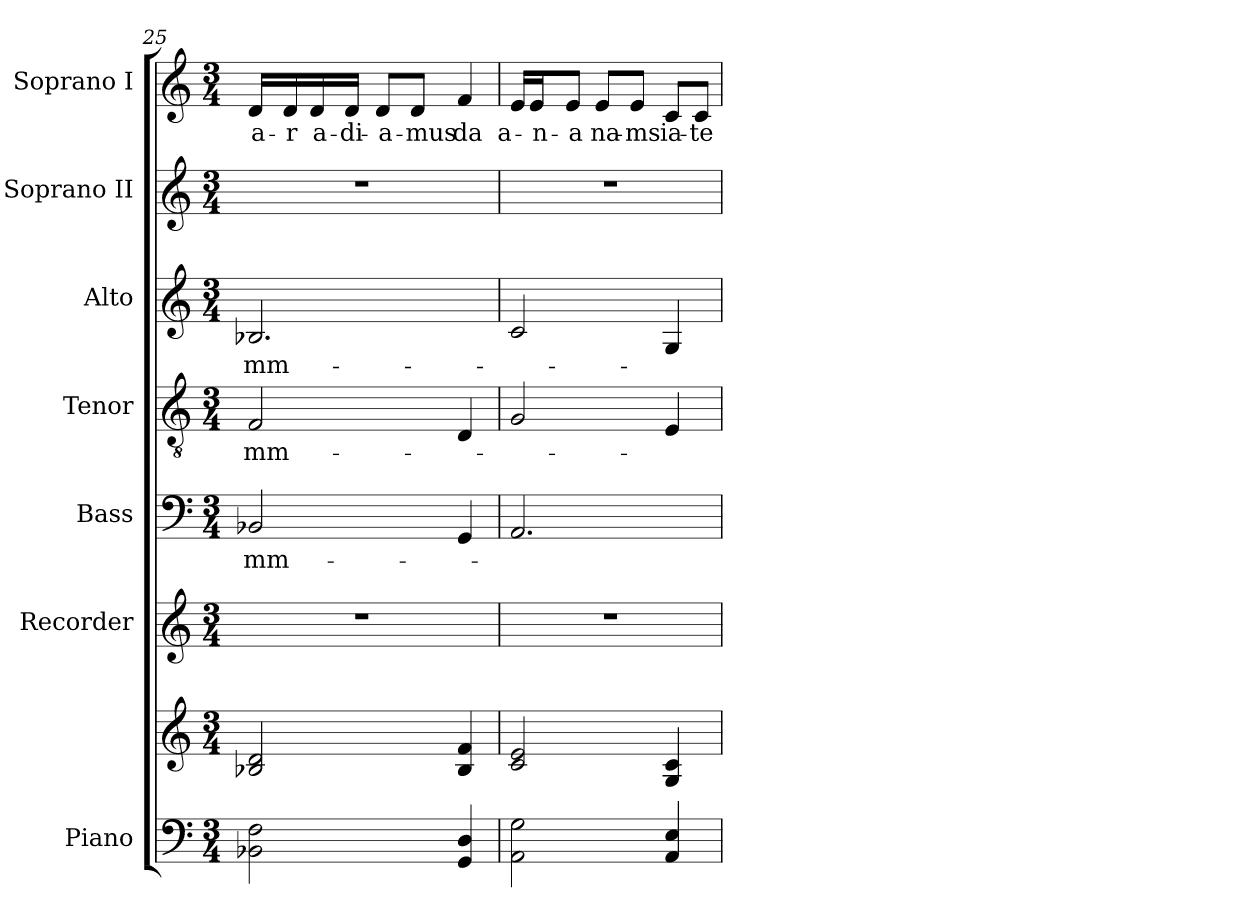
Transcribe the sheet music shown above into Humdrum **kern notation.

**kern	**kern	**kern	**kern	**text	**kern	**text	**kern	**text	**kern	**kern	**text
*part7	*part7	*part6	*part5	*part5	*part4	*part4	*part3	*part3	*part2	*part1	*part1
*staff8	*staff7	*staff6	*staff5	*staff5	*staff4	*staff4	*staff3	*staff3	*staff2	*staff1	*staff1
*I"Piano	*	*I"Recorder	*I"Bass	*	*I"Tenor	*	*I"Alto	*	*I"Soprano II	*I"Soprano I	*
*I'Pno.	*	*I'R.	*I'B.	*	*I'T.	*	*I'A.	*	*I'S.2	*I'S.1	*
*clefF4	*clefG2	*clefG2	*clefF4	*	*clefGv2	*	*clefG2	*	*clefG2	*clefG2	*
*k[]	*k[]	*k[]	*k[]	*	*k[]	*	*k[]	*	*k[]	*k[]	*
*M3/4	*M3/4	*M3/4	*M3/4	*	*M3/4	*	*M3/4	*	*M3/4	*M3/4	*
=25	=25	=25	=25	=25	=25	=25	=25	=25	=25	=25	=25
2BB-X\ 2F\	2B-X/ 2d/	2.r	2BB-X/	-mm-	2F/	-mm-	2.B-X/	-mm-	2.r	16d/LL	a-
.	.	.	.	.	.	.	.	.	.	16d/	-r
.	.	.	.	.	.	.	.	.	.	16d/	-a-
.	.	.	.	.	.	.	.	.	.	16d/JJ	-di-
.	.	.	.	.	.	.	.	.	.	8d/L	-a-
.	.	.	.	.	.	.	.	.	.	8d/J	-mus
4GG/ 4D/	4B-/ 4f/	.	4GG/	.	4D/	.	.	.	.	4f/	da
!!LO:LB:g=z
=26	=26	=26	=26	=26	=26	=26	=26	=26	=26	=26	=26
2AA\ 2G\	2c/ 2e/	2.r	2.AA/	.	2G/	.	2c/	.	2.r	16e/LL	a-
.	.	.	.	.	.	.	.	.	.	16e/J	-n-
.	.	.	.	.	.	.	.	.	.	8e/J	-a
.	.	.	.	.	.	.	.	.	.	8e/L	na-
.	.	.	.	.	.	.	.	.	.	8e/J	-ms
4AA/ 4E/	4G/ 4c/	.	.	.	4E/	.	4G/	.	.	8c/L	ia-
.	.	.	.	.	.	.	.	.	.	8c/J	-te
=	=	=	=	=	=	=	=	=	=	=	=
*-	*-	*-	*-	*-	*-	*-	*-	*-	*-	*-	*-
